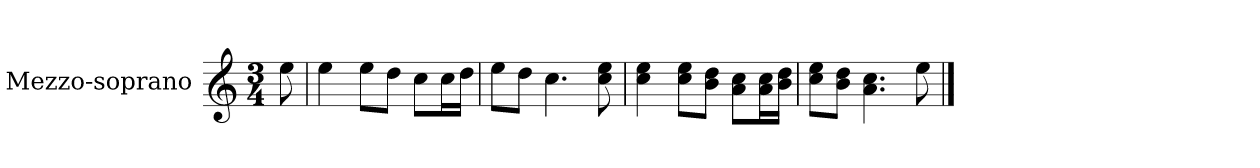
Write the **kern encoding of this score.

**kern
*part1
*staff1
*I"Mezzo-soprano
*I'Mzs.
*clefG2
*k[]
*M3/4
*MM96
=
8ee\
=1
4ee\
8ee\L
8dd\J
8cc\L
16cc\L
16dd\JJ
=2
8ee\L
8dd\J
4.cc\
8cc\ 8ee\
=3
4cc\ 4ee\
8cc\ 8ee\L
8b\ 8dd\J
8a\ 8cc\L
16a\ 16cc\L
16b\ 16dd\JJ
=4
8cc\ 8ee\L
8b\ 8dd\J
4.a\ 4.cc\
8ee\
==
*-
